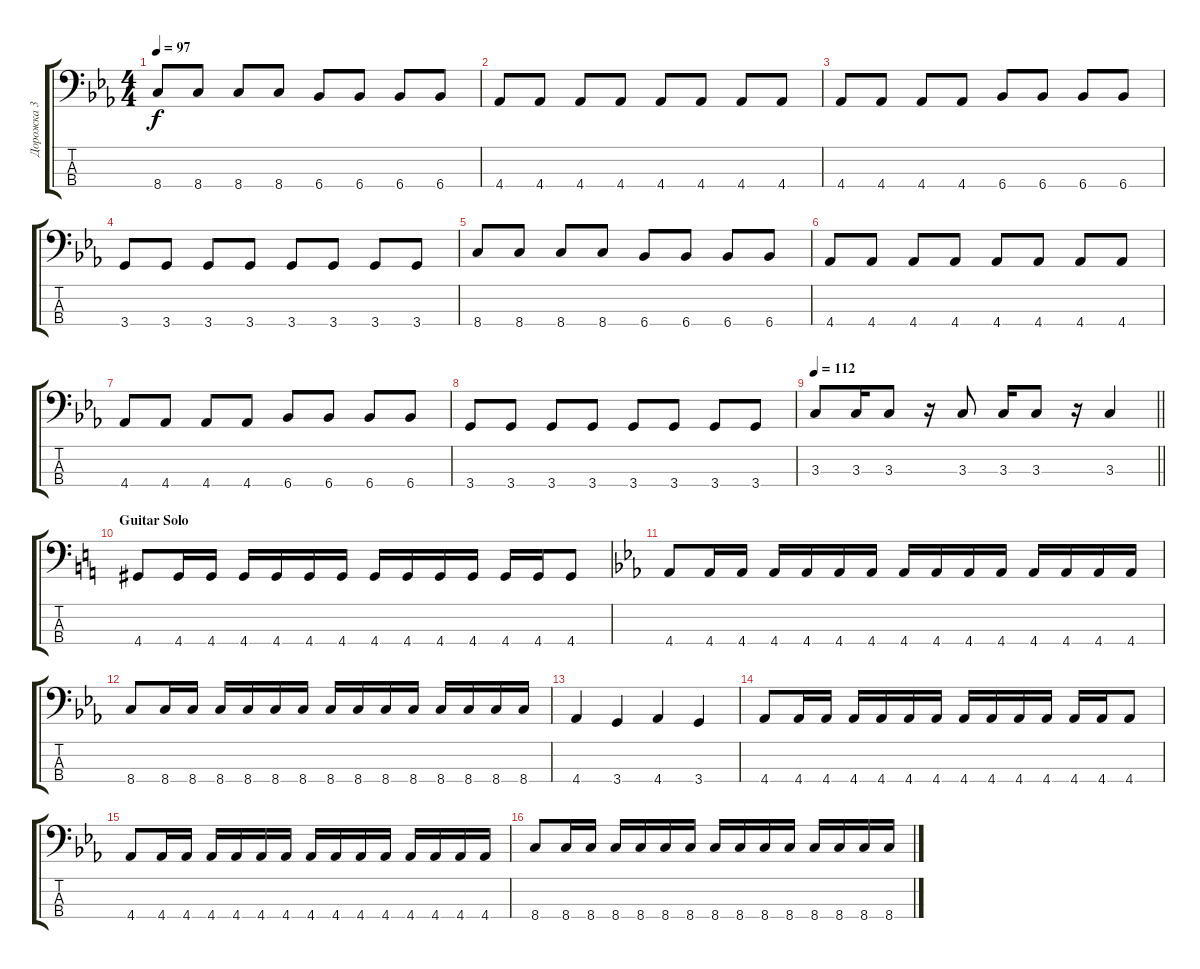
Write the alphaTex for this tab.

\track ("Дорожка 3" "Дорожка 3") {instrument electricbasspick}
\staff {score tabs}
\tuning (G2 D2 A1 E1) {hide}
\ts (4 4)
\tempo 97
\clef f4
\ks eb
8.4.8{dy f} 8.4.8 8.4.8 8.4.8 6.4.8 6.4.8 6.4.8 6.4.8 |
4.4.8 4.4.8 4.4.8 4.4.8 4.4.8 4.4.8 4.4.8 4.4.8 |
4.4.8 4.4.8 4.4.8 4.4.8 6.4.8 6.4.8 6.4.8 6.4.8 |
3.4.8 3.4.8 3.4.8 3.4.8 3.4.8 3.4.8 3.4.8 3.4.8 |
8.4.8 8.4.8 8.4.8 8.4.8 6.4.8 6.4.8 6.4.8 6.4.8 |
4.4.8 4.4.8 4.4.8 4.4.8 4.4.8 4.4.8 4.4.8 4.4.8 |
4.4.8 4.4.8 4.4.8 4.4.8 6.4.8 6.4.8 6.4.8 6.4.8 |
3.4.8 3.4.8 3.4.8 3.4.8 3.4.8 3.4.8 3.4.8 3.4.8 |
\tempo 112
\barLineRight lightlight
3.3.8 3.3.16 3.3.8 r.16 3.3.8 3.3.16 3.3.8 r.16 3.3.4 |
\section ("" "Guitar Solo")
\ks c
4.4.8{volume 16} 4.4.16 4.4.16 4.4.16 4.4.16 4.4.16 4.4.16 4.4.16 4.4.16 4.4.16 4.4.16 4.4.16 4.4.16 4.4.8 |
\ks eb
4.4.8 4.4.16 4.4.16 4.4.16 4.4.16 4.4.16 4.4.16 4.4.16 4.4.16 4.4.16 4.4.16 4.4.16 4.4.16 4.4.16 4.4.16 |
8.4.8 8.4.16 8.4.16 8.4.16 8.4.16 8.4.16 8.4.16 8.4.16 8.4.16 8.4.16 8.4.16 8.4.16 8.4.16 8.4.16 8.4.16 |
4.4.4 3.4.4 4.4.4 3.4.4 |
4.4.8 4.4.16 4.4.16 4.4.16 4.4.16 4.4.16 4.4.16 4.4.16 4.4.16 4.4.16 4.4.16 4.4.16 4.4.16 4.4.8 |
4.4.8 4.4.16 4.4.16 4.4.16 4.4.16 4.4.16 4.4.16 4.4.16 4.4.16 4.4.16 4.4.16 4.4.16 4.4.16 4.4.16 4.4.16 |
8.4.8 8.4.16 8.4.16 8.4.16 8.4.16 8.4.16 8.4.16 8.4.16 8.4.16 8.4.16 8.4.16 8.4.16 8.4.16 8.4.16 8.4.16
